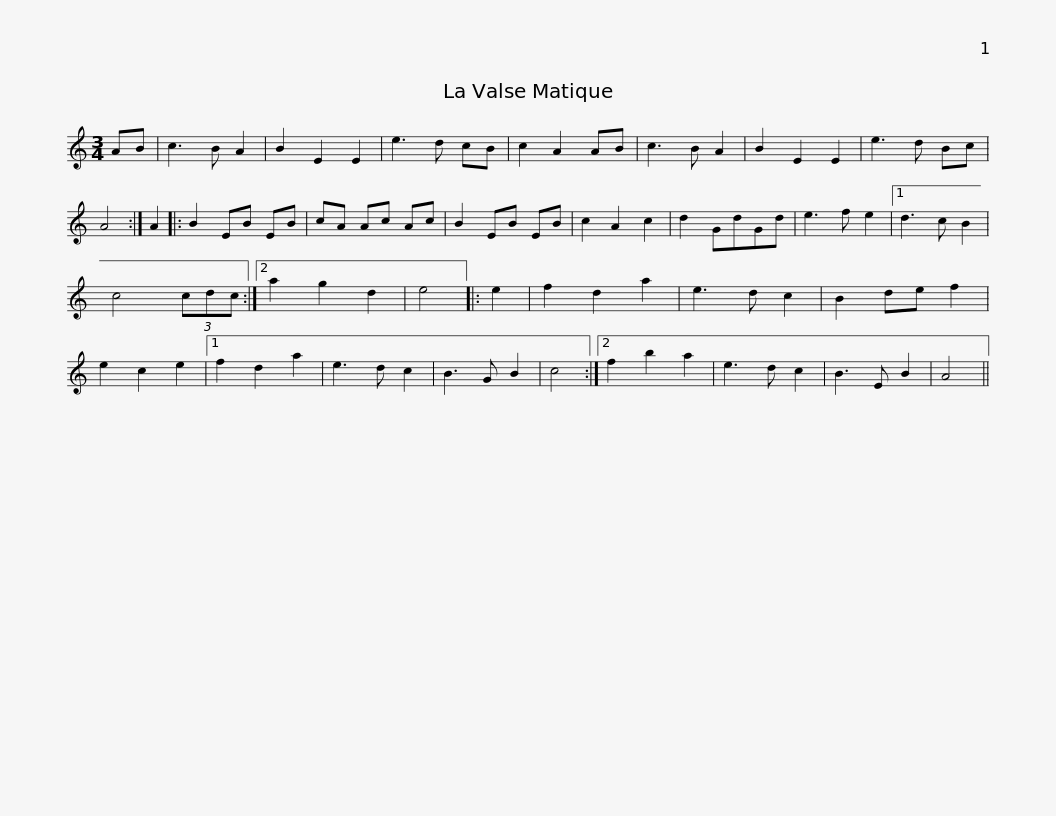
X:1
L:1/8
M:3/4
I:linebreak $
K:C
V:1 treble
V:1
 AB | c3 B A2 | B2 E2 E2 | e3 d cB | c2 A2 AB | %5
 c3 B A2 | B2 E2 E2 | e3 d Bc | A4 :| A2 |: %10
 B2 EB EB |$ cA Ac Ac | B2 EB EB | c2 A2 c2 | d2 GdGd | %15
 e3 f e2 |1 d3 c B2 | c4 (3cdc :|2 a2 g2 d2 | e4 |: %20
 e2 | f2 d2 a2 |$ e3 d c2 | B2 de f2 | e2 c2 e2 |1 %25
 f2 d2 a2 | e3 d c2 | B3 G B2 | c4 :|2 f2 b2 a2 | %30
 e3 d c2 | B3 E B2 | A4 || %33
